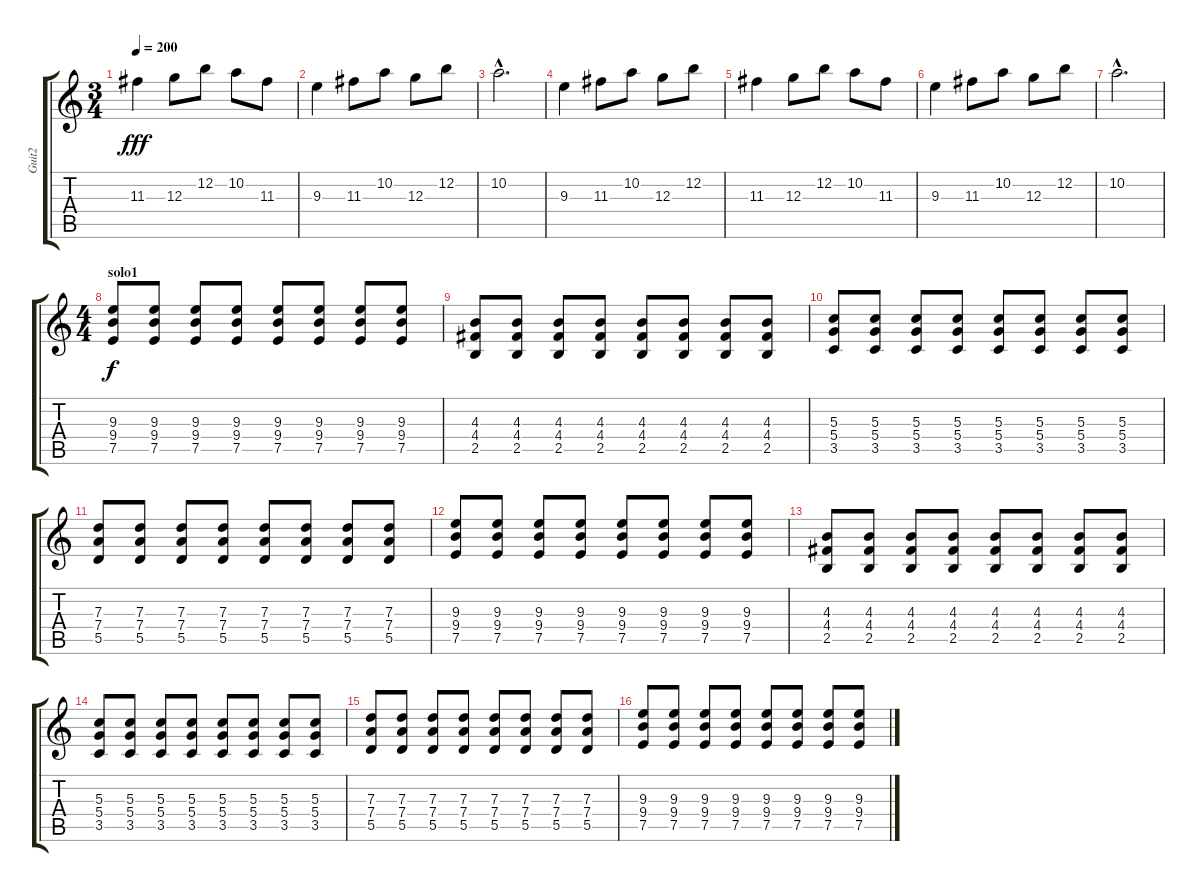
\track ("Guit2" "Guit2") {instrument overdrivenguitar}
\staff {score tabs}
\tuning (E4 B3 G3 D3 A2 E2) {hide}
\ts (3 4)
\tempo 200
\clef g2
\ks c
11.3.4{dy fff} 12.3.8 12.2.8 10.2.8 11.3.8 |
9.3.4 11.3.8 10.2.8 12.3.8 12.2.8 |
10.2{hac}.2{d} |
9.3.4 11.3.8 10.2.8 12.3.8 12.2.8 |
11.3.4 12.3.8 12.2.8 10.2.8 11.3.8 |
9.3.4 11.3.8 10.2.8 12.3.8 12.2.8 |
10.2{hac}.2{d} |
\ts (4 4)
\section ("" "solo1")
(9.3 9.4 7.5).8{dy f volume 11 instrument overdrivenguitar} (9.3 9.4 7.5).8 (9.3 9.4 7.5).8 (9.3 9.4 7.5).8 (9.3 9.4 7.5).8 (9.3 9.4 7.5).8 (9.3 9.4 7.5).8 (9.3 9.4 7.5).8 |
(4.3 4.4 2.5).8 (4.3 4.4 2.5).8 (4.3 4.4 2.5).8 (4.3 4.4 2.5).8 (4.3 4.4 2.5).8 (4.3 4.4 2.5).8 (4.3 4.4 2.5).8 (4.3 4.4 2.5).8 |
(5.3 5.4 3.5).8 (5.3 5.4 3.5).8 (5.3 5.4 3.5).8 (5.3 5.4 3.5).8 (5.3 5.4 3.5).8 (5.3 5.4 3.5).8 (5.3 5.4 3.5).8 (5.3 5.4 3.5).8 |
(7.3 7.4 5.5).8 (7.3 7.4 5.5).8 (7.3 7.4 5.5).8 (7.3 7.4 5.5).8 (7.3 7.4 5.5).8 (7.3 7.4 5.5).8 (7.3 7.4 5.5).8 (7.3 7.4 5.5).8 |
(9.3 9.4 7.5).8{volume 11 instrument overdrivenguitar} (9.3 9.4 7.5).8 (9.3 9.4 7.5).8 (9.3 9.4 7.5).8 (9.3 9.4 7.5).8 (9.3 9.4 7.5).8 (9.3 9.4 7.5).8 (9.3 9.4 7.5).8 |
(4.3 4.4 2.5).8 (4.3 4.4 2.5).8 (4.3 4.4 2.5).8 (4.3 4.4 2.5).8 (4.3 4.4 2.5).8 (4.3 4.4 2.5).8 (4.3 4.4 2.5).8 (4.3 4.4 2.5).8 |
(5.3 5.4 3.5).8 (5.3 5.4 3.5).8 (5.3 5.4 3.5).8 (5.3 5.4 3.5).8 (5.3 5.4 3.5).8 (5.3 5.4 3.5).8 (5.3 5.4 3.5).8 (5.3 5.4 3.5).8 |
(7.3 7.4 5.5).8 (7.3 7.4 5.5).8 (7.3 7.4 5.5).8 (7.3 7.4 5.5).8 (7.3 7.4 5.5).8 (7.3 7.4 5.5).8 (7.3 7.4 5.5).8 (7.3 7.4 5.5).8 |
(9.3 9.4 7.5).8{volume 11 instrument overdrivenguitar} (9.3 9.4 7.5).8 (9.3 9.4 7.5).8 (9.3 9.4 7.5).8 (9.3 9.4 7.5).8 (9.3 9.4 7.5).8 (9.3 9.4 7.5).8 (9.3 9.4 7.5).8
